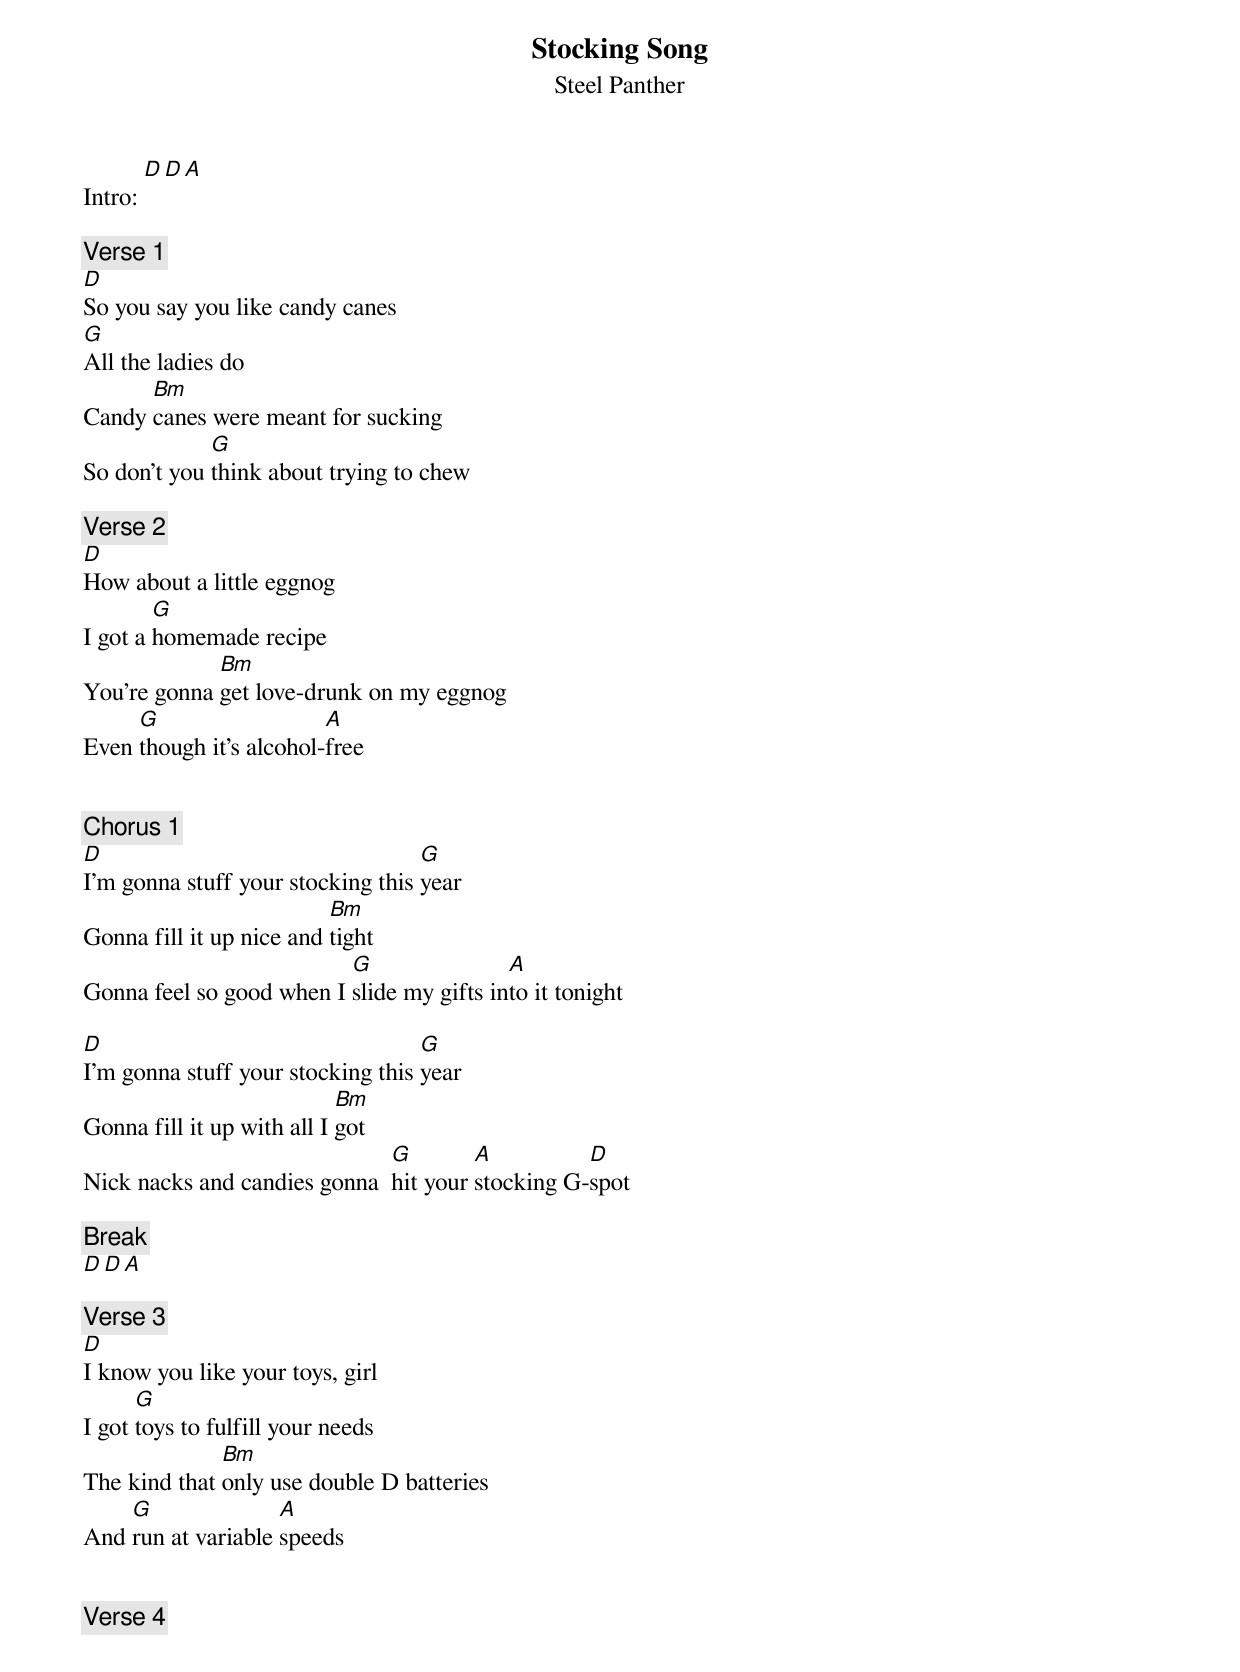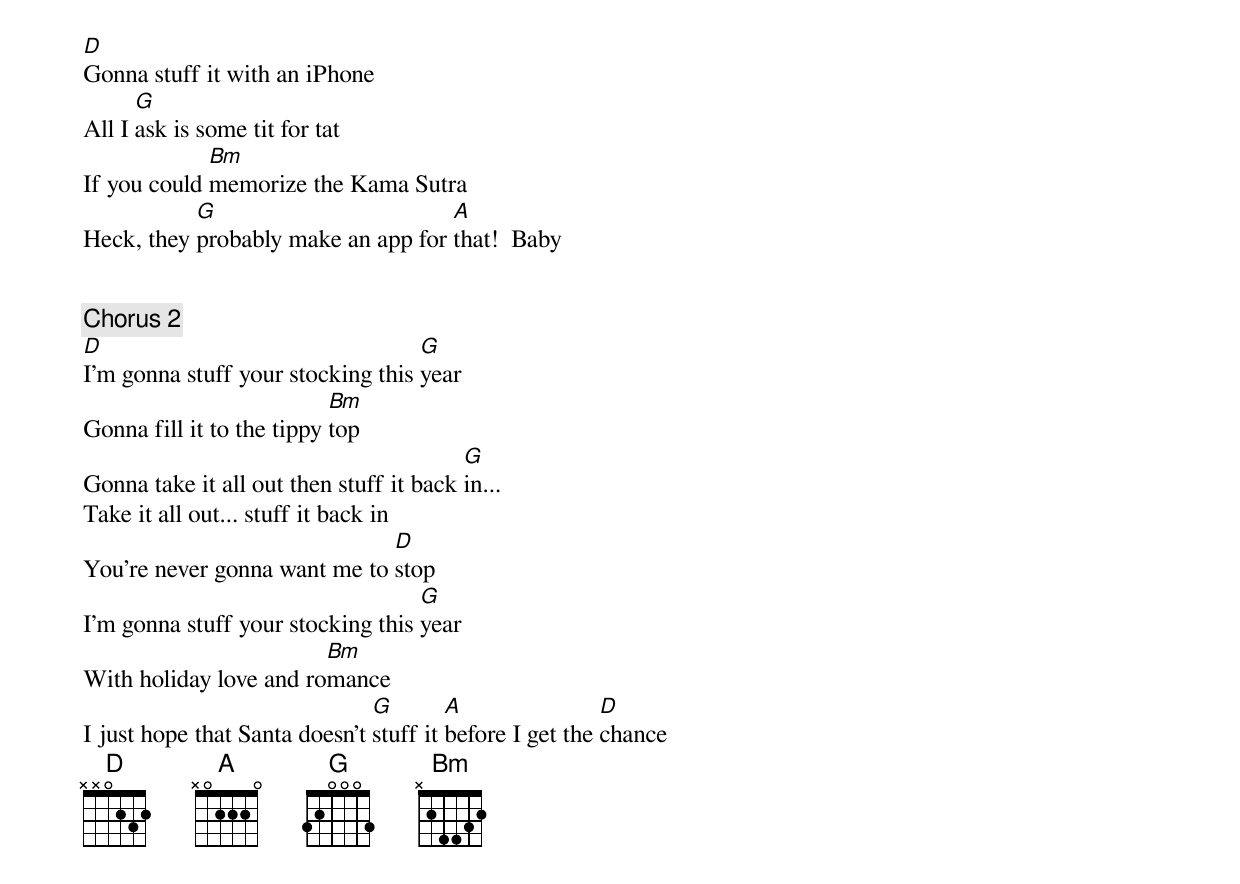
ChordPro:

{t: Stocking Song}
{st: Steel Panther}

Intro: [D][D][A]

{c: Verse 1}
[D]So you say you like candy canes
[G]All the ladies do
Candy [Bm]canes were meant for sucking
So don't you [G]think about trying to chew

{c: Verse 2}
[D]How about a little eggnog
I got a [G]homemade recipe
You're gonna [Bm]get love-drunk on my eggnog
Even [G]though it's alcohol-[A]free


{c: Chorus 1}
[D]I'm gonna stuff your stocking this [G]year
Gonna fill it up nice and [Bm]tight
Gonna feel so good when I [G]slide my gifts in[A]to it tonight

[D]I'm gonna stuff your stocking this [G]year
Gonna fill it up with all I [Bm]got
Nick nacks and candies gonna  [G]hit your [A]stocking G-[D]spot

{c: Break}
[D][D][A]

{c: Verse 3}
[D]I know you like your toys, girl
I got [G]toys to fulfill your needs
The kind that [Bm]only use double D batteries
And [G]run at variable [A]speeds


{c: Verse 4}
[D]Gonna stuff it with an iPhone
All I [G]ask is some tit for tat
If you could [Bm]memorize the Kama Sutra
Heck, they [G]probably make an app for [A]that!  Baby


{c: Chorus 2}
[D]I'm gonna stuff your stocking this [G]year
Gonna fill it to the tippy [Bm]top
Gonna take it all out then stuff it back [G]in...
Take it all out... stuff it back in
You're never gonna want me to [D]stop
I'm gonna stuff your stocking this [G]year
With holiday love and ro[Bm]mance
I just hope that Santa doesn't [G]stuff it [A]before I get the [D]chance
